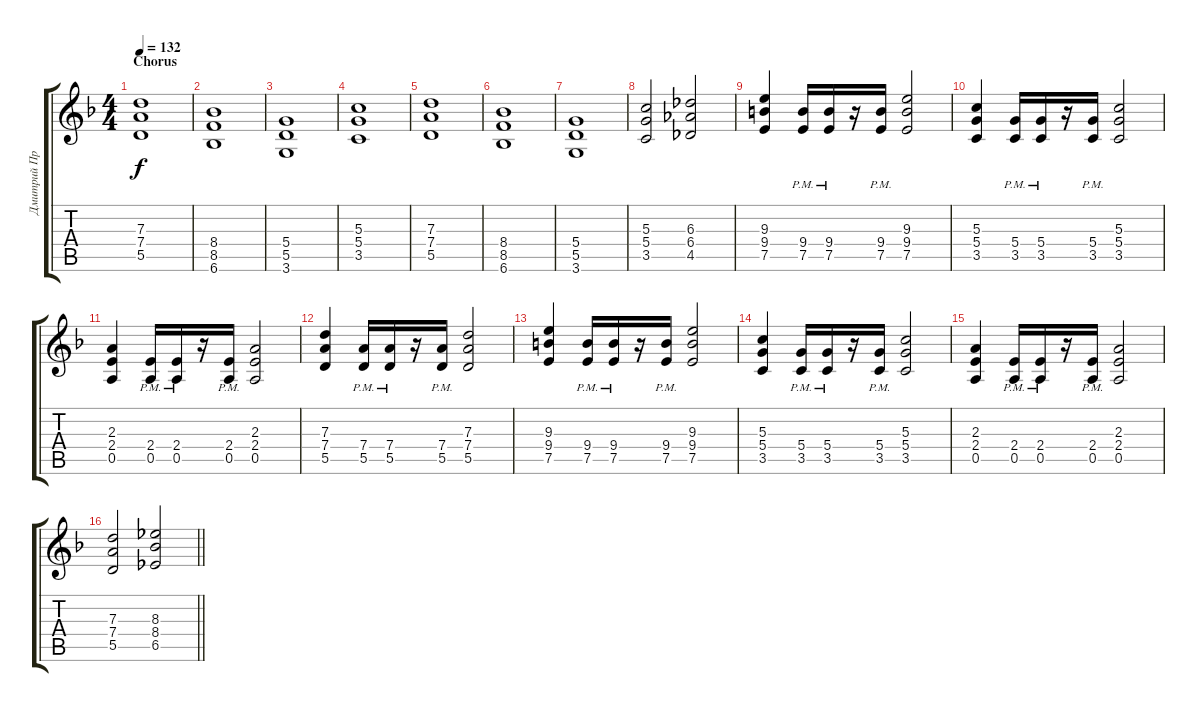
\track ("Дмитрий Процко" "Дмитрий Пр") {instrument distortionguitar}
\staff {score tabs}
\tuning (E4 B3 G3 D3 A2 E2) {hide}
\ts (4 4)
\section ("" "Chorus")
\tempo 132
\clef g2
\ks f
(7.3 7.4 5.5).1{dy f} |
(8.4 8.5 6.6).1 |
(5.4 5.5 3.6).1 |
(5.3 5.4 3.5).1 |
(7.3 7.4 5.5).1 |
(8.4 8.5 6.6).1 |
(5.4 5.5 3.6).1 |
(5.3 5.4 3.5).2 (6.3 6.4 4.5).2 |
(9.3 9.4 7.5).4 (9.4{pm} 7.5{pm}).16 (9.4{pm} 7.5{pm}).16 r.16 (9.4{pm} 7.5{pm}).16 (9.3 9.4 7.5).2 |
(5.3 5.4 3.5).4 (5.4{pm} 3.5{pm}).16 (5.4{pm} 3.5{pm}).16 r.16 (5.4{pm} 3.5{pm}).16 (5.3 5.4 3.5).2 |
(2.3 2.4 0.5).4 (2.4{pm} 0.5{pm}).16 (2.4{pm} 0.5{pm}).16 r.16 (2.4{pm} 0.5{pm}).16 (2.3 2.4 0.5).2 |
(7.3 7.4 5.5).4 (7.4{pm} 5.5{pm}).16 (7.4{pm} 5.5{pm}).16 r.16 (7.4{pm} 5.5{pm}).16 (7.3 7.4 5.5).2 |
(9.3 9.4 7.5).4 (9.4{pm} 7.5{pm}).16 (9.4{pm} 7.5{pm}).16 r.16 (9.4{pm} 7.5{pm}).16 (9.3 9.4 7.5).2 |
(5.3 5.4 3.5).4 (5.4{pm} 3.5{pm}).16 (5.4{pm} 3.5{pm}).16 r.16 (5.4{pm} 3.5{pm}).16 (5.3 5.4 3.5).2 |
(2.3 2.4 0.5).4 (2.4{pm} 0.5{pm}).16 (2.4{pm} 0.5{pm}).16 r.16 (2.4{pm} 0.5{pm}).16 (2.3 2.4 0.5).2 |
\barLineRight lightlight
(7.3 7.4 5.5).2 (8.3 8.4 6.5).2
